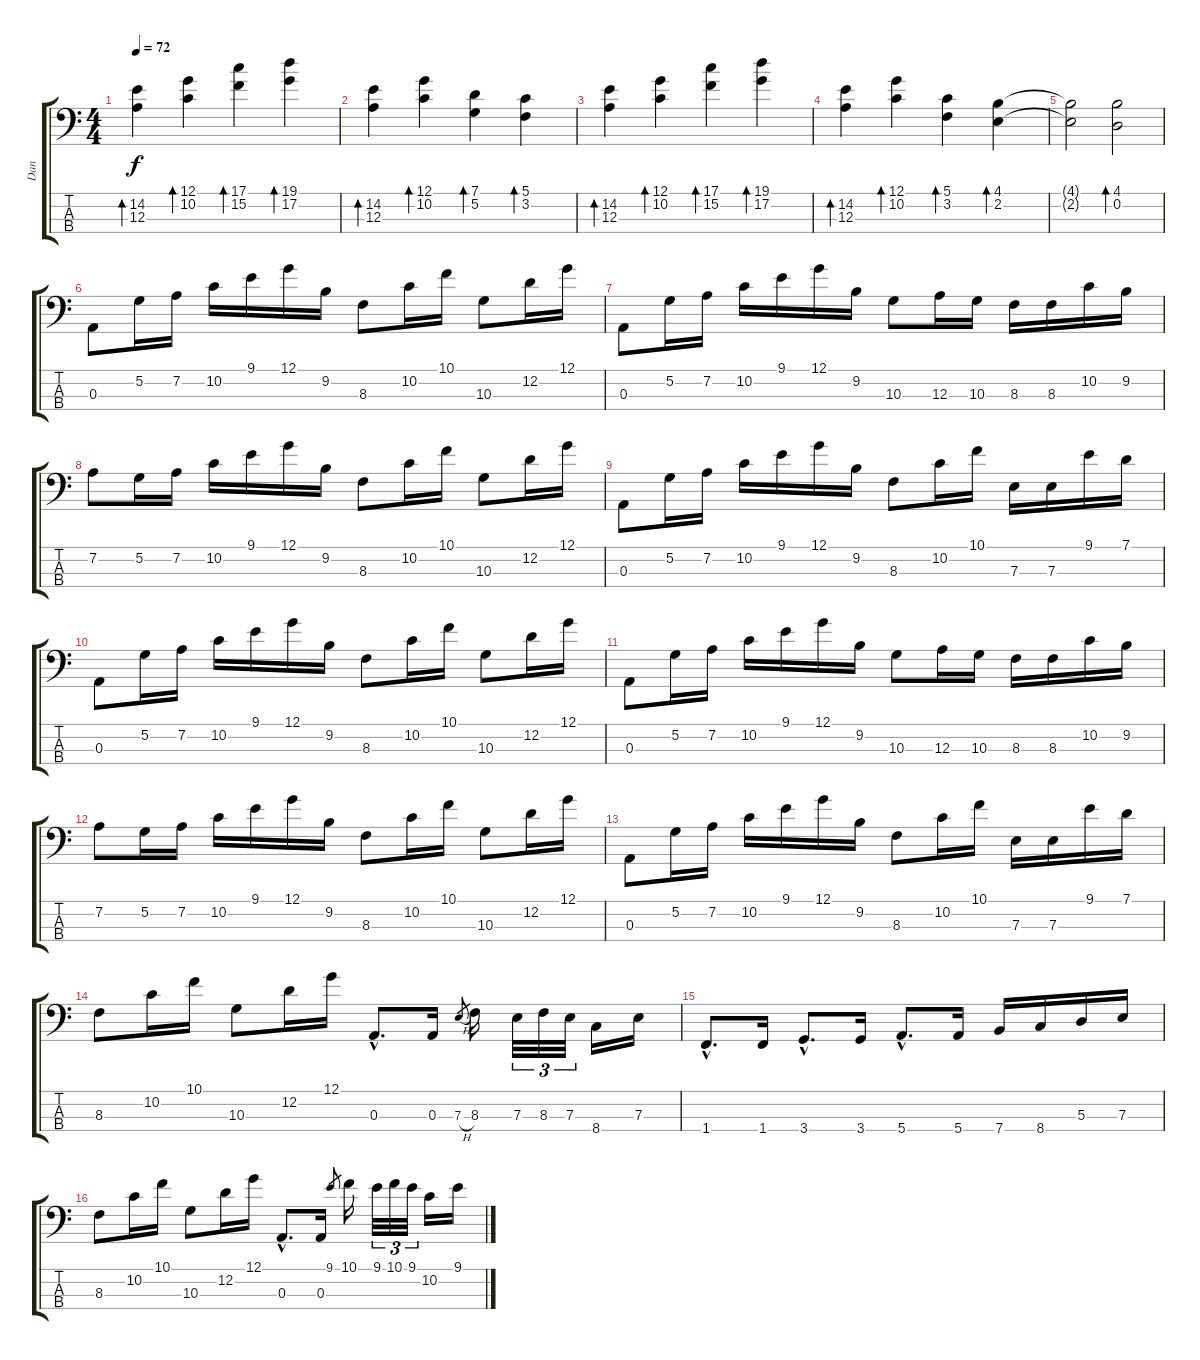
\track ("Dan" "Dan") {instrument electricbasspick}
\staff {score tabs}
\tuning (G2 D2 A1 E1) {hide}
\ts (4 4)
\tempo 72
\clef f4
\ks c
(14.2 12.3).4{bd 60 dy f instrument electricbasspick} (12.1 10.2).4{bd 60} (17.1 15.2).4{bd 60} (19.1 17.2).4{bd 60} |
(14.2 12.3).4{bd 60} (12.1 10.2).4{bd 60} (7.1 5.2).4{bd 60} (5.1 3.2).4{bd 60} |
(14.2 12.3).4{bd 60} (12.1 10.2).4{bd 60} (17.1 15.2).4{bd 60} (19.1 17.2).4{bd 60} |
(14.2 12.3).4{bd 60} (12.1 10.2).4{bd 60} (5.1 3.2).4{bd 60} (4.1 2.2).4{bd 60} |
(4.1{t} 2.2{t}).2 (4.1 0.2).2{bd 60} |
0.3.8{volume 10 instrument electricbassfinger} 5.2.16 7.2.16 10.2.16 9.1.16 12.1.16 9.2.16 8.3.8 10.2.16 10.1.16 10.3.8 12.2.16 12.1.16 |
0.3.8 5.2.16 7.2.16 10.2.16 9.1.16 12.1.16 9.2.16 10.3.8 12.3.16 10.3.16 8.3.16 8.3.16 10.2.16 9.2.16 |
7.2.8{volume 10 instrument electricbassfinger} 5.2.16 7.2.16 10.2.16 9.1.16 12.1.16 9.2.16 8.3.8 10.2.16 10.1.16 10.3.8 12.2.16 12.1.16 |
0.3.8 5.2.16 7.2.16 10.2.16 9.1.16 12.1.16 9.2.16 8.3.8 10.2.16 10.1.16 7.3.16 7.3.16 9.1.16 7.1.16 |
0.3.8{volume 10 instrument electricbassfinger} 5.2.16 7.2.16 10.2.16 9.1.16 12.1.16 9.2.16 8.3.8 10.2.16 10.1.16 10.3.8 12.2.16 12.1.16 |
0.3.8 5.2.16 7.2.16 10.2.16 9.1.16 12.1.16 9.2.16 10.3.8 12.3.16 10.3.16 8.3.16 8.3.16 10.2.16 9.2.16 |
7.2.8{volume 10 instrument electricbassfinger} 5.2.16 7.2.16 10.2.16 9.1.16 12.1.16 9.2.16 8.3.8 10.2.16 10.1.16 10.3.8 12.2.16 12.1.16 |
0.3.8 5.2.16 7.2.16 10.2.16 9.1.16 12.1.16 9.2.16 8.3.8 10.2.16 10.1.16 7.3.16 7.3.16 9.1.16 7.1.16 |
8.3.8{instrument electricbassfinger} 10.2.16 10.1.16 10.3.8 12.2.16 12.1.16 0.3{hac}.8{d} 0.3.16 7.3{h}.8{gr} 8.3.16 7.3.32{tu (3 2)} 8.3.32{tu (3 2)} 7.3.32{tu (3 2)} 8.4.16 7.3.16 |
1.4{hac}.8{d} 1.4.16 3.4{hac}.8{d} 3.4.16 5.4{hac}.8{d} 5.4.16 7.4.16 8.4.16 5.3.16 7.3.16 |
8.3.8{instrument electricbassfinger} 10.2.16 10.1.16 10.3.8 12.2.16 12.1.16 0.3{hac}.8{d} 0.3.16 9.1.8{gr} 10.1.16 9.1.32{tu (3 2)} 10.1.32{tu (3 2)} 9.1.32{tu (3 2)} 10.2.16 9.1.16
